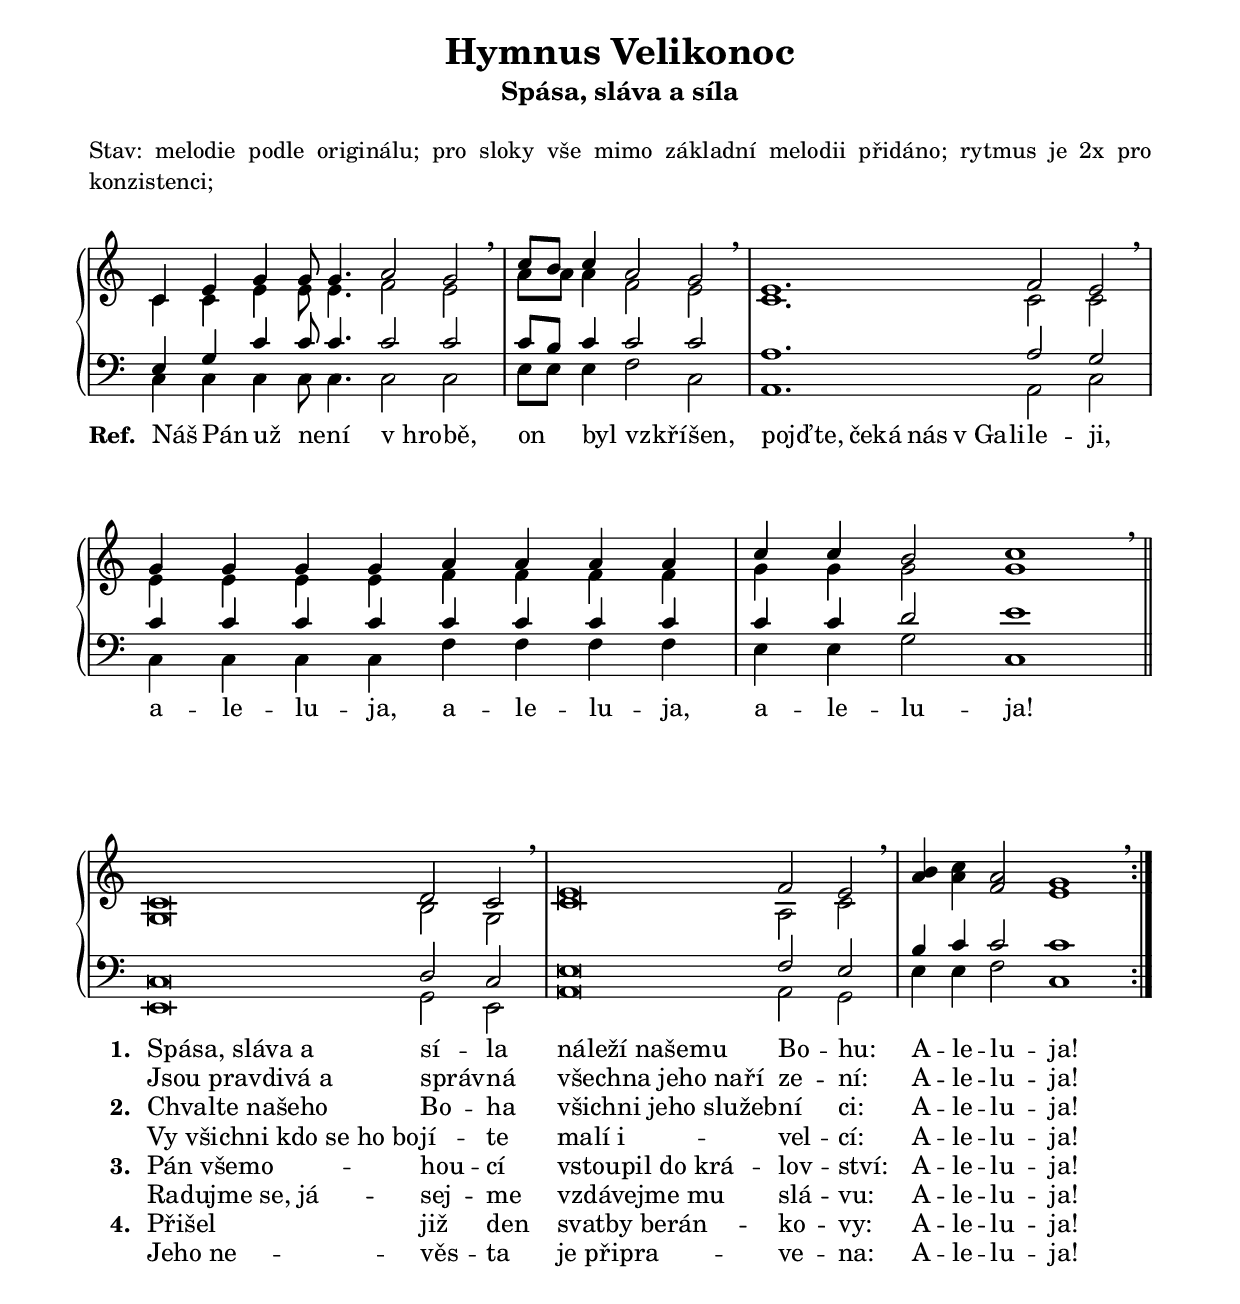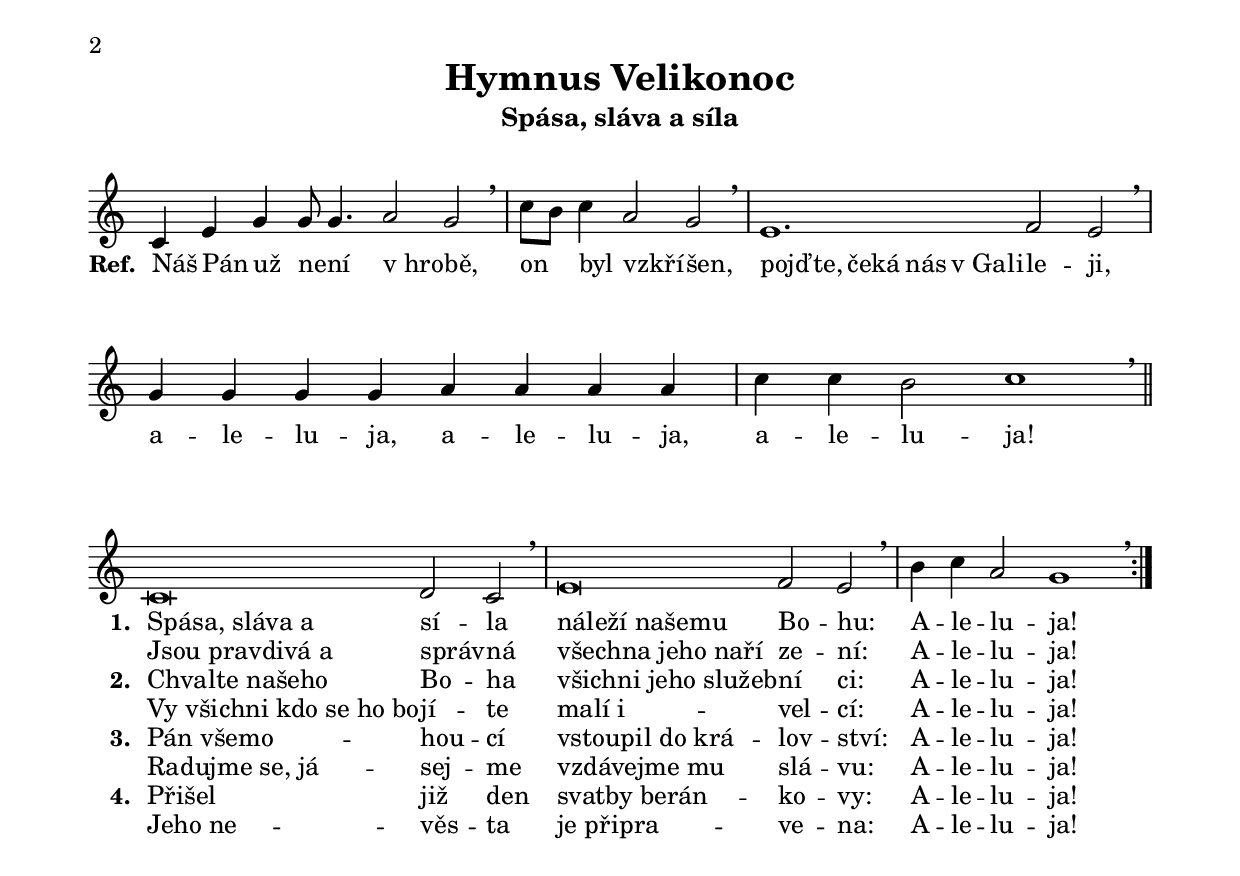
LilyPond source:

\version "2.18.2"
  
\include "../common-includes/macros.ily"
\include "../common-includes/paper.ily"
\include "../common-includes/layout.ily"

spasa_slava_sila_melodie_ref_prava = \relative c' {
	\key c \major
	\clef treble
	\language "deutsch"
	\noTime
	\autoBeamOff
	\accidentalStyle forget
	\cadenzaOn

	<< {c4 e4 g4 g8 g4.} \\ {c,4 c4 e4 e8 e4.} >> << {a2 g2} \\ {f2 e2} >> \breathe \bbar
	<< {c'8[ h8] c4 a2 g2} \\ {a8[ a8] a4 f2 e2} >> \breathe \bbar
	<< {e1. f2 e2} \\ {c1. c2 c2} >> \breathe \bbar
	<< {g'4 g4 g4 g4 a4 a4 a4 a4} \\ {e4 e4 e4 e4 f4 f4 f4 f4} >> \bbar
	<< {c'4 c4 h2 c1} \\ {g4 g4 g2 g1} >> \breathe \dbar
	
	\cadenzaOff
}

spasa_slava_sila_melodie_ref_leva = \relative c {
	\key c \major
	\clef bass
	\language "deutsch"
	\noTime
	\autoBeamOff
	\accidentalStyle forget
	\cadenzaOn

	<< {e4 g4 c4 c8 c4.} \\ {c,4 c4 c4 c8 c4.} >> << {c'2 c2} \\ {c,2 c2} >> \bbar
	<< {c'8[ h8] c4 c2 c2} \\ {e,8[ e8] e4 f2 c2} >> \bbar
	<< {a'1. a2 g2} \\ {a,1. a2 c2} >> \bbar
	<< {c'4 \repeat unfold 7 c4} \\ {c,4 c4 c4 c4 f4 f4 f4 f4} >> \bbar
	<< {c'4 c4 d2 e1} \\ {e,4 e4 g2 c,1} >> \dbar
	
	\cadenzaOff
}


spasa_slava_sila_melodie_ref_lidi = \relative c' {
	\key c \major
	\clef treble
	\language "deutsch"
	\noTime
	\autoBeamOff
	\accidentalStyle forget
	\cadenzaOn

	c4 e4 g4 g8 g4. a2 g2 \breathe \bbar
	c8[ h8] c4 a2 g2 \breathe \bbar
	e1. f2 e2 \breathe \bbar
	g4 g4 g4 g4 a4 a4 a4 a4 \bbar
	c4 c4 h2 c1 \breathe \dbar
	
	\cadenzaOff
}


spasa_slava_sila_slova_ref = \lyricmode {
	\set stanza = "Ref. "
	Náš4 Pán4 už4 není2
	"v hro"2 -- bě,2
	on4 byl4 vzkří2 -- šen,2
	pojď4 -- te,4 čeká4 nás4 "v Ga"4 -- li4 -- le2 -- ji,2
	a4 -- le4 -- lu4 -- ja,4 a4 -- le4 -- lu4 -- ja,4
	a4 -- le4 -- lu2 -- ja!1
}


spasa_slava_sila_ref_doprovod = \new PianoStaff <<
	\new Staff \spasa_slava_sila_melodie_ref_prava
	\new Staff \spasa_slava_sila_melodie_ref_leva
	\new Lyrics \spasa_slava_sila_slova_ref
>>

spasa_slava_sila_ref_lidi = \new PianoStaff <<
	\new Staff \spasa_slava_sila_melodie_ref_lidi
	\new Lyrics \spasa_slava_sila_slova_ref
>>

spasa_slava_sila_melodie_sloka_prava = \relative c' {
	\key c \major
	\clef treble
	\language "deutsch"
	\noTime
	\autoBeamOff
	\cadenzaOn
	
	<< {c\breve d2 c2} \\ {g\breve h2 g2} >> \breathe \bbar
	<< {e'\breve f2 e2} \\ {c\breve a2 c2} >> \breathe \bbar
	<h' a>4 <c a>4 <a f>2 <g e>1 \breathe \bar ":|."
	
	\cadenzaOff
}

spasa_slava_sila_melodie_sloka_leva = \relative c {
	\key c \major
	\clef bass
	\language "deutsch"
	\noTime
	\autoBeamOff
	\cadenzaOn
	
	<< {c\breve d2 c2} \\ {e,\breve g2 e2} >> \bbar
	<< {e'\breve f2 e2} \\ {a,\breve a2 g2} >> \bbar
	<< {h'4 c4 c2 c1} \\ {e,4 e4 f2 c1} >> \bar ":|."
	
	\cadenzaOff
}

spasa_slava_sila_melodie_sloka_lidi = \relative c' {
	\key c \major
	\clef treble
	\language "deutsch"
	\noTime
	\autoBeamOff
	\cadenzaOn
	
	c\breve d2 c2 \breathe \bbar
	e\breve f2 e2 \breathe \bbar
	h'4 c4 a2 g1 \breathe \bar ":|."
	
	\cadenzaOff
}


aleluja = \lyricmode {
	A4 -- le4 -- lu2 -- ja!1
}

spasa_slava_sila_slova_sloka_aa = \lyricmode {
	\set stanza = "1. "
	"Spása, sláva a"\breve sí2 -- la2
	"náleží našemu"\breve Bo2 -- hu:2
	\aleluja
}

spasa_slava_sila_slova_sloka_ab = \lyricmode {
	"Jsou pravdivá a"\breve správ2 -- ná2
	"všechna jeho naří"\breve ze2 -- ní:2
	\aleluja
}

spasa_slava_sila_slova_sloka_ba = \lyricmode {
	\set stanza = "2. "
	"Chvalte našeho"\breve Bo2 -- ha2
	"všichni jeho služeb"\breve -- ní2 ci:2
	\aleluja
}

spasa_slava_sila_slova_sloka_bb = \lyricmode {
	"Vy všichni kdo se ho bo"\breve -- jí2 -- te2
	"malí i"\breve -- vel2 -- cí:2
	\aleluja
}

spasa_slava_sila_slova_sloka_ca = \lyricmode {
	\set stanza = "3. "
	"Pán všemo"\breve -- hou2 -- cí2
	"vstoupil do krá"\breve -- lov2 -- ství:2
	\aleluja
}

spasa_slava_sila_slova_sloka_cb = \lyricmode {
	"Radujme se, já"\breve -- sej2 -- me2
	"vzdávejme mu"\breve slá2 -- vu:2
	\aleluja
}

spasa_slava_sila_slova_sloka_da = \lyricmode {
	\set stanza = "4. "
	"Přišel"\breve již2 den2
	"svatby berán"\breve -- ko2 -- vy:2
	\aleluja
}

spasa_slava_sila_slova_sloka_db = \lyricmode {
	"Jeho ne"\breve --  věs2 -- ta2
	"je připra"\breve -- ve2 -- na:2
	\aleluja
}

spasa_slava_sila_sloka_doprovod = \new PianoStaff <<
	\new Staff \spasa_slava_sila_melodie_sloka_prava
	\new Staff \spasa_slava_sila_melodie_sloka_leva
	\new Lyrics \spasa_slava_sila_slova_sloka_aa
	\new Lyrics \spasa_slava_sila_slova_sloka_ab
	\new Lyrics \spasa_slava_sila_slova_sloka_ba
	\new Lyrics \spasa_slava_sila_slova_sloka_bb
	\new Lyrics \spasa_slava_sila_slova_sloka_ca
	\new Lyrics \spasa_slava_sila_slova_sloka_cb
	\new Lyrics \spasa_slava_sila_slova_sloka_da
	\new Lyrics \spasa_slava_sila_slova_sloka_db
>>

spasa_slava_sila_sloka_lidi = \new PianoStaff <<
	\new Staff \spasa_slava_sila_melodie_sloka_lidi
	\new Lyrics \spasa_slava_sila_slova_sloka_aa
	\new Lyrics \spasa_slava_sila_slova_sloka_ab
	\new Lyrics \spasa_slava_sila_slova_sloka_ba
	\new Lyrics \spasa_slava_sila_slova_sloka_bb
	\new Lyrics \spasa_slava_sila_slova_sloka_ca
	\new Lyrics \spasa_slava_sila_slova_sloka_cb
	\new Lyrics \spasa_slava_sila_slova_sloka_da
	\new Lyrics \spasa_slava_sila_slova_sloka_db
>>


\book {
	\bookpart {
	\header {
		title = "Hymnus Velikonoc"
		subtitle = "Spása, sláva a síla"
	}
	\tocItem \markup { "Hymnus Velikonoc" }
	\markup {
		\column {
			\vspace #1
			\justify { Stav:
			           melodie podle originálu;
			           pro sloky vše mimo základní melodii přidáno;
			           rytmus je 2x pro konzistenci;
			}
			\vspace #1
		}
	}
	\score {
		\spasa_slava_sila_ref_doprovod
	}
	\markup {
		\vspace #3
	}
	\score {
		\spasa_slava_sila_sloka_doprovod
	}
}

	\bookpart {
	\header {
		title = "Hymnus Velikonoc"
		subtitle = "Spása, sláva a síla"
	}
	\tocItem \markup { "Hymnus Velikonoc" }
	\markup {
		\vspace #0.75
	}
	\score {
		\spasa_slava_sila_ref_lidi
	}
	\markup {
		\vspace #2
	}
	\score {
		\spasa_slava_sila_sloka_lidi
	}
}

}
